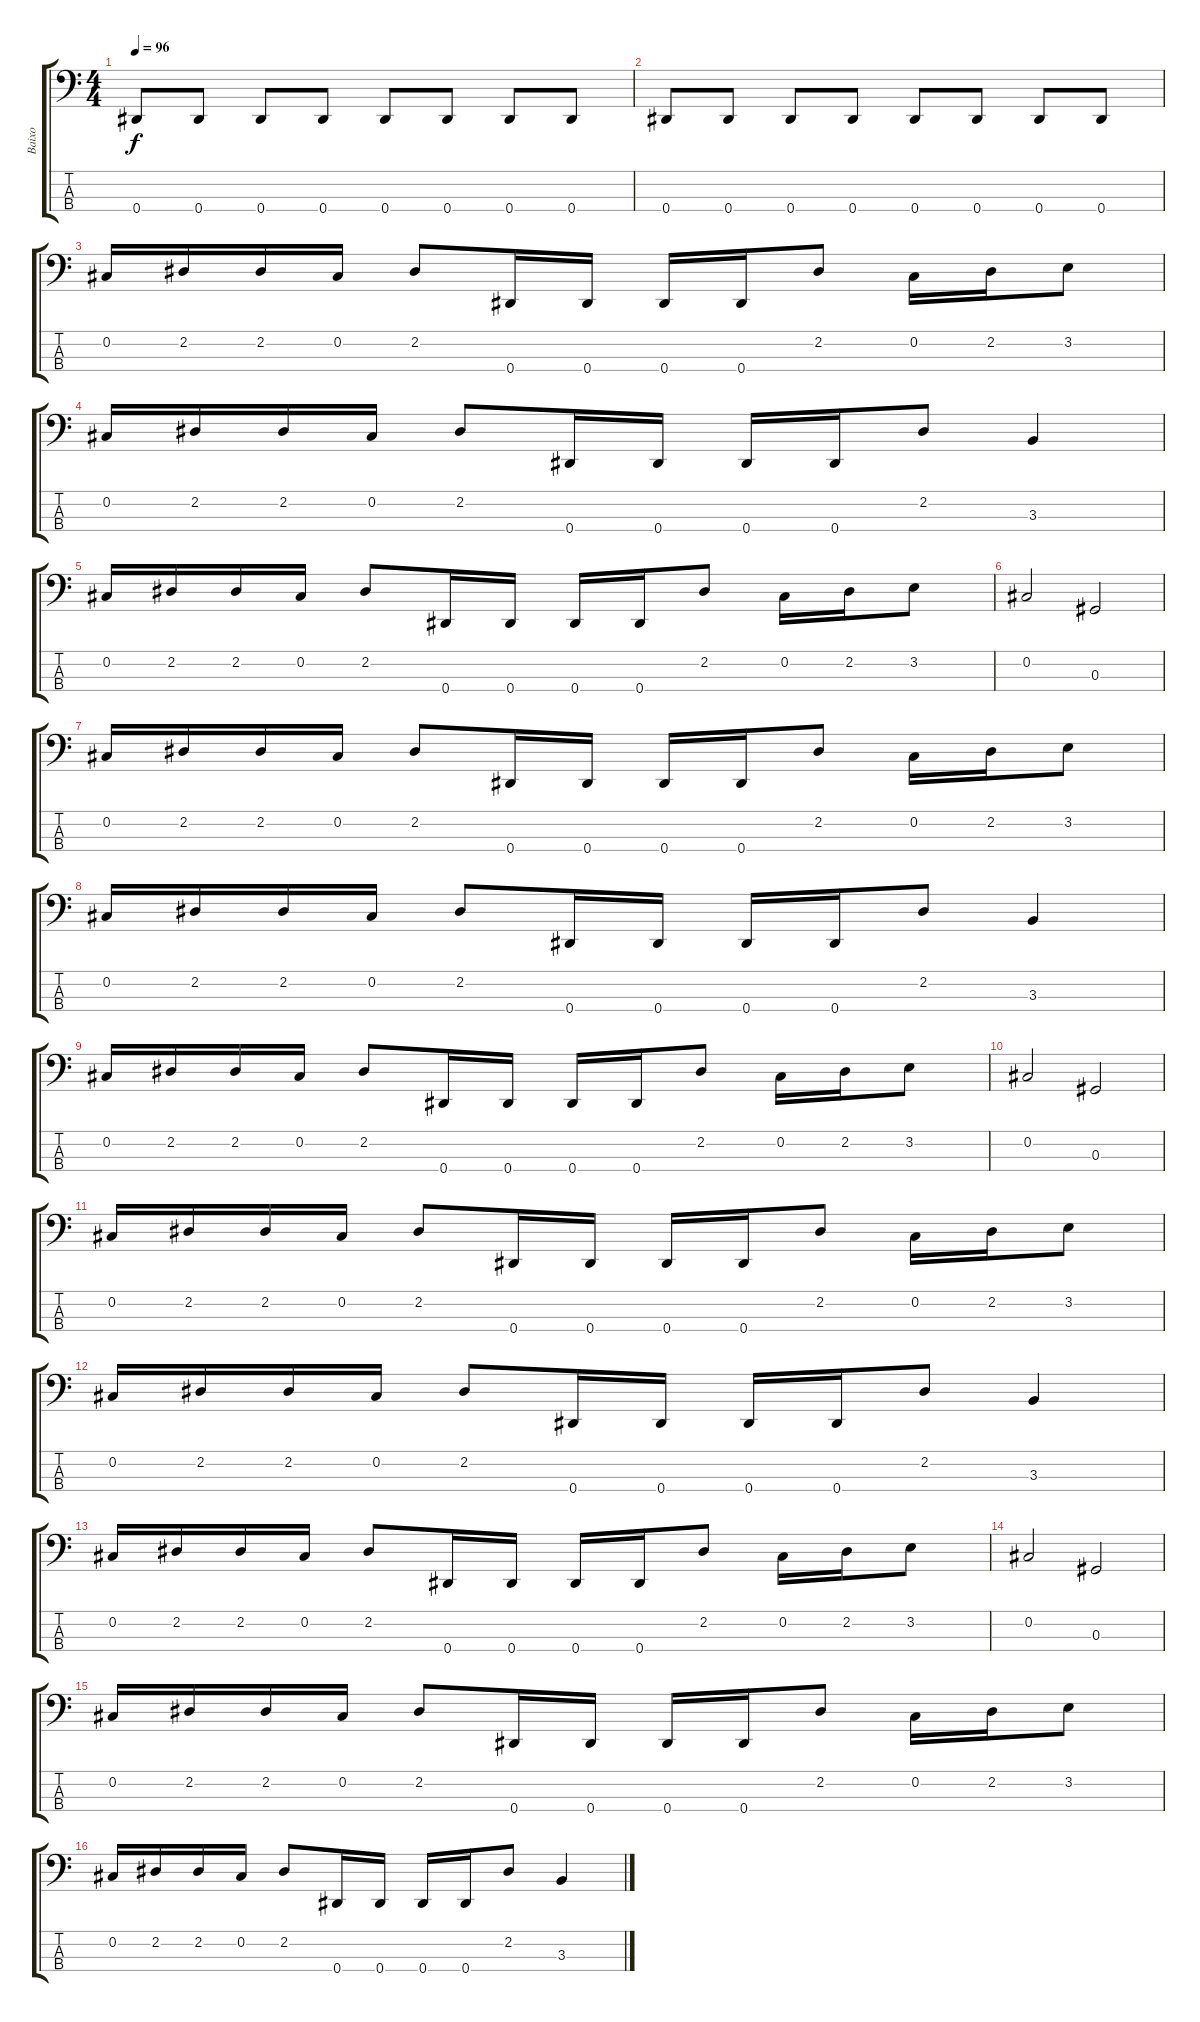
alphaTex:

\track ("Baixo" "Baixo") {instrument electricbassfinger}
\staff {score tabs}
\tuning (Gb2 Db2 Ab1 Eb1) {hide}
\ts (4 4)
\tempo 96
\clef f4
\ks c
0.4.8{dy f} 0.4.8 0.4.8 0.4.8 0.4.8 0.4.8 0.4.8 0.4.8 |
0.4.8 0.4.8 0.4.8 0.4.8 0.4.8 0.4.8 0.4.8 0.4.8 |
0.2.16 2.2.16 2.2.16 0.2.16 2.2.8 0.4.16 0.4.16 0.4.16 0.4.16 2.2.8 0.2.16 2.2.16 3.2.8 |
0.2.16 2.2.16 2.2.16 0.2.16 2.2.8 0.4.16 0.4.16 0.4.16 0.4.16 2.2.8 3.3.4 |
0.2.16 2.2.16 2.2.16 0.2.16 2.2.8 0.4.16 0.4.16 0.4.16 0.4.16 2.2.8 0.2.16 2.2.16 3.2.8 |
0.2.2 0.3.2 |
0.2.16 2.2.16 2.2.16 0.2.16 2.2.8 0.4.16 0.4.16 0.4.16 0.4.16 2.2.8 0.2.16 2.2.16 3.2.8 |
0.2.16 2.2.16 2.2.16 0.2.16 2.2.8 0.4.16 0.4.16 0.4.16 0.4.16 2.2.8 3.3.4 |
0.2.16 2.2.16 2.2.16 0.2.16 2.2.8 0.4.16 0.4.16 0.4.16 0.4.16 2.2.8 0.2.16 2.2.16 3.2.8 |
0.2.2 0.3.2 |
0.2.16 2.2.16 2.2.16 0.2.16 2.2.8 0.4.16 0.4.16 0.4.16 0.4.16 2.2.8 0.2.16 2.2.16 3.2.8 |
0.2.16 2.2.16 2.2.16 0.2.16 2.2.8 0.4.16 0.4.16 0.4.16 0.4.16 2.2.8 3.3.4 |
0.2.16 2.2.16 2.2.16 0.2.16 2.2.8 0.4.16 0.4.16 0.4.16 0.4.16 2.2.8 0.2.16 2.2.16 3.2.8 |
0.2.2 0.3.2 |
0.2.16 2.2.16 2.2.16 0.2.16 2.2.8 0.4.16 0.4.16 0.4.16 0.4.16 2.2.8 0.2.16 2.2.16 3.2.8 |
0.2.16 2.2.16 2.2.16 0.2.16 2.2.8 0.4.16 0.4.16 0.4.16 0.4.16 2.2.8 3.3.4
